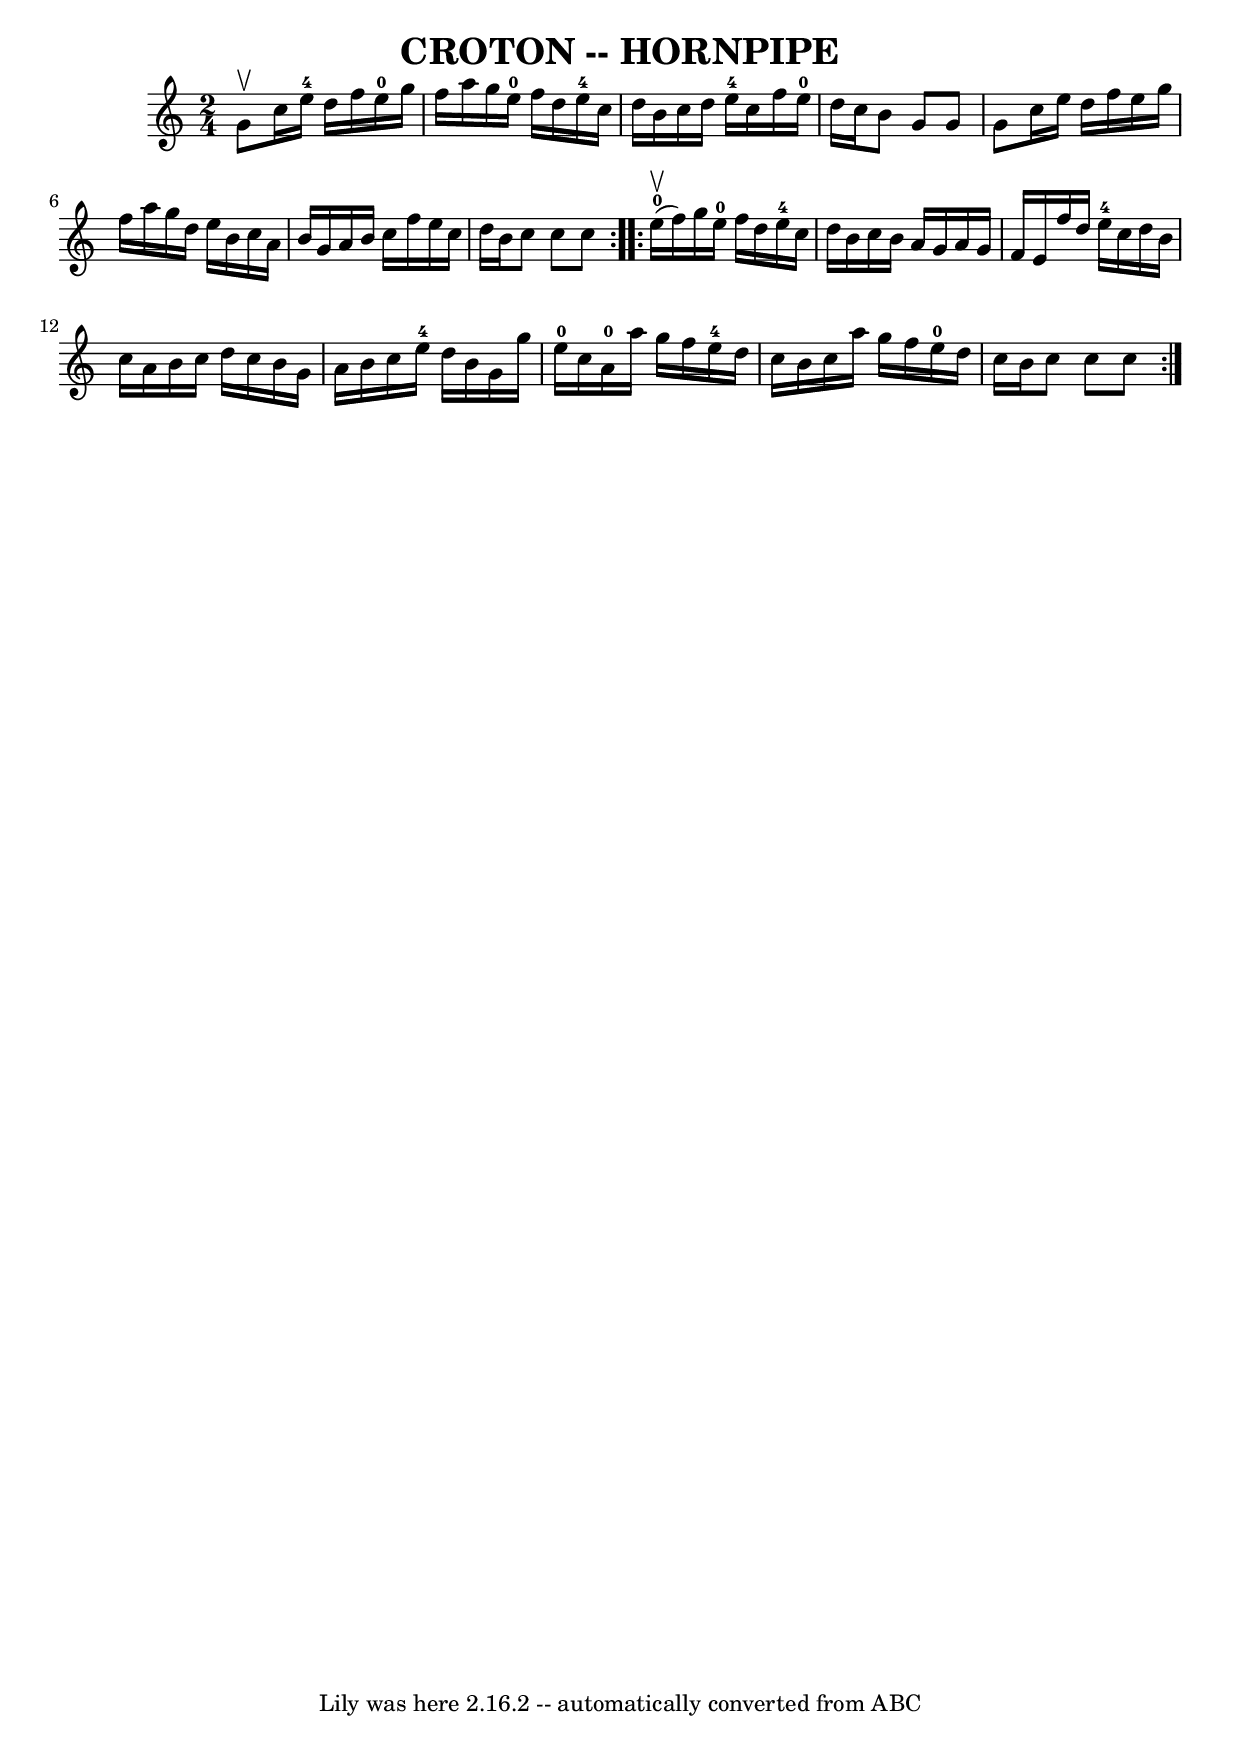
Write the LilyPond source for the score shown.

\version "2.16.2"
\include "Mammoth.ily"
\header {
  %% book = "Ryan's Mammoth Collection of Fiddle Tunes"
  crossRefNumber = "1"
  footnotes = ""
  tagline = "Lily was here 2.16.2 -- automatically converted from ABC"
  title = "CROTON -- HORNPIPE"

}
voicedefault =  {



  \repeat volta 2 {

    \time 2/4 
    \key c \major
    g'8^\upbow       |
    c''16 e''16-4   
    d''16 f''16 e''16-0 g''16 f''16 a''16    |
    g''16    
    e''16-0 f''16 d''16 e''16-4 c''16 d''16 b'16    
    |
    c''16 d''16 e''16-4 c''16 f''16 e''16-0 d''16  
    c''16    |
    b'8 g'8 g'8 g'8    |
    |
    c''16 
    e''16 d''16 f''16 e''16 g''16 f''16 a''16    |
    
    g''16 d''16 e''16 b'16 c''16 a'16 b'16 g'16    |
    
    a'16 b'16 c''16 f''16 e''16 c''16 d''16 b'16    |
    
    c''8 c''8 c''8    
  }     
  \repeat volta 2 {
    e''16-0(^\upbow   
    f''16)       |
    g''16 e''16-0 f''16 d''16 e''16-4 
    c''16 d''16 b'16    |
    c''16 b'16 a'16 g'16 a'16    
    g'16 f'16 e'16    |
    f''16 d''16 e''16-4 c''16    
    d''16 b'16 c''16 a'16    |
    b'16 c''16 d''16 c''16    
    b'16 g'16 a'16 b'16    |
    |
    c''16 e''16-4   
    d''16 b'16 g'16 g''16 e''16-0 c''16    |
    a'16-0  
    a''16 g''16 f''16 e''16-4 d''16 c''16 b'16    |
    
    c''16 a''16 g''16 f''16 e''16-0 d''16 c''16 b'16    
    |
    c''8 c''8 c''8    
  }   

}

\score{
  <<

    \context Staff="default"
    {
      \voicedefault 
      
    }

  >>
  \layout {
    
  }
  \midi {
  }

}
